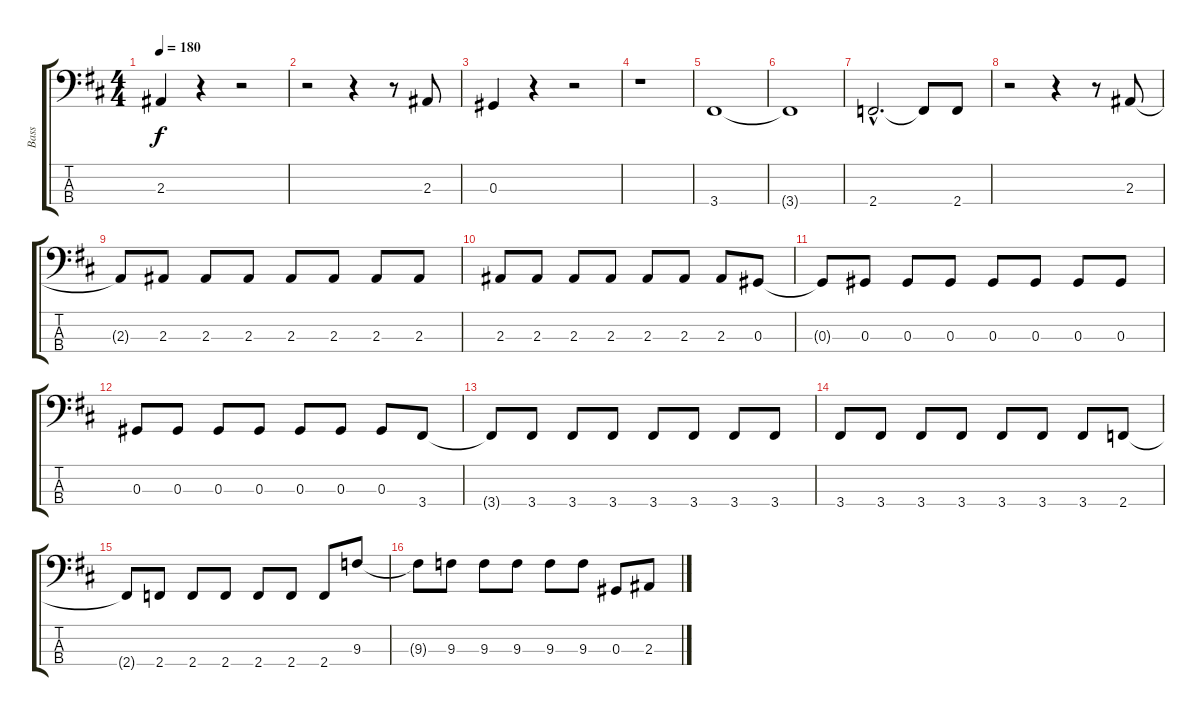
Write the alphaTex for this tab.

\track ("Bass" "Bass") {instrument electricbasspick}
\staff {score tabs}
\tuning (Gb2 Db2 Ab1 Eb1) {hide}
\ts (4 4)
\tempo 180
\clef f4
\ks bminor
2.3.4{dy f instrument electricbasspick} r.4 r.2 |
r.2 r.4 r.8 2.3.8 |
0.3.4 r.4 r.2 |
r.1 |
3.4.1 |
3.4{t}.1 |
2.4{hac}.2{d} 2.4{t}.8 2.4.8 |
r.2 r.4 r.8 2.3.8 |
2.3{t}.8 2.3.8 2.3.8 2.3.8 2.3.8 2.3.8 2.3.8 2.3.8 |
2.3.8 2.3.8 2.3.8 2.3.8 2.3.8 2.3.8 2.3.8 0.3.8 |
0.3{t}.8 0.3.8 0.3.8 0.3.8 0.3.8 0.3.8 0.3.8 0.3.8 |
0.3.8 0.3.8 0.3.8 0.3.8 0.3.8 0.3.8 0.3.8 3.4.8 |
3.4{t}.8 3.4.8 3.4.8 3.4.8 3.4.8 3.4.8 3.4.8 3.4.8 |
3.4.8 3.4.8 3.4.8 3.4.8 3.4.8 3.4.8 3.4.8 2.4.8 |
2.4{t}.8 2.4.8 2.4.8 2.4.8 2.4.8 2.4.8 2.4.8 9.3.8 |
9.3{t}.8 9.3.8 9.3.8 9.3.8 9.3.8 9.3.8 0.3.8 2.3.8
